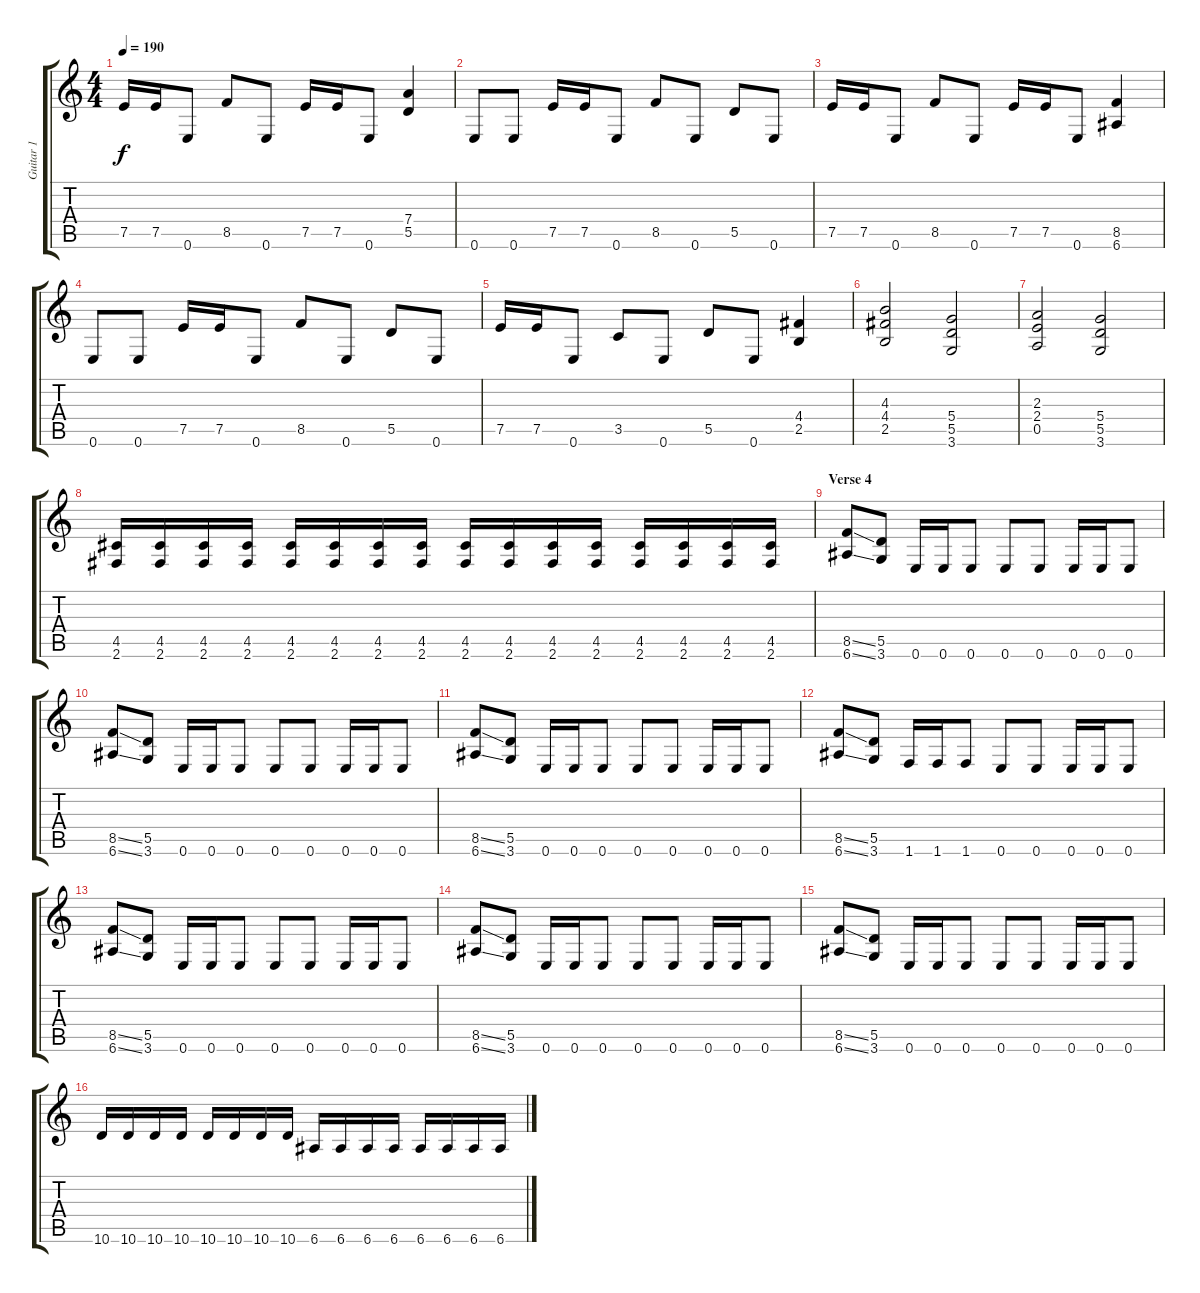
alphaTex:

\track ("Guitar 1" "Guitar 1") {instrument distortionguitar}
\staff {score tabs}
\tuning (E4 B3 G3 D3 A2 E2) {hide}
\ts (4 4)
\tempo 190
\clef g2
\ks c
7.5.16{dy f} 7.5.16 0.6.8 8.5.8 0.6.8 7.5.16 7.5.16 0.6.8 (7.4 5.5).4 |
0.6.8 0.6.8 7.5.16 7.5.16 0.6.8 8.5.8 0.6.8 5.5.8 0.6.8 |
7.5.16 7.5.16 0.6.8 8.5.8 0.6.8 7.5.16 7.5.16 0.6.8 (8.5 6.6).4 |
0.6.8 0.6.8 7.5.16 7.5.16 0.6.8 8.5.8 0.6.8 5.5.8 0.6.8 |
7.5.16 7.5.16 0.6.8 3.5.8 0.6.8 5.5.8 0.6.8 (4.4 2.5).4 |
(4.3 4.4 2.5).2 (5.4 5.5 3.6).2 |
(2.3 2.4 0.5).2 (5.4 5.5 3.6).2 |
(4.5 2.6).16 (4.5 2.6).16 (4.5 2.6).16 (4.5 2.6).16 (4.5 2.6).16 (4.5 2.6).16 (4.5 2.6).16 (4.5 2.6).16 (4.5 2.6).16 (4.5 2.6).16 (4.5 2.6).16 (4.5 2.6).16 (4.5 2.6).16 (4.5 2.6).16 (4.5 2.6).16 (4.5 2.6).16 |
\section ("" "Verse 4")
(8.5{ss} 6.6{ss}).8 (5.5 3.6).8 0.6.16 0.6.16 0.6.8 0.6.8 0.6.8 0.6.16 0.6.16 0.6.8 |
(8.5{ss} 6.6{ss}).8 (5.5 3.6).8 0.6.16 0.6.16 0.6.8 0.6.8 0.6.8 0.6.16 0.6.16 0.6.8 |
(8.5{ss} 6.6{ss}).8 (5.5 3.6).8 0.6.16 0.6.16 0.6.8 0.6.8 0.6.8 0.6.16 0.6.16 0.6.8 |
(8.5{ss} 6.6{ss}).8 (5.5 3.6).8 1.6.16 1.6.16 1.6.8 0.6.8 0.6.8 0.6.16 0.6.16 0.6.8 |
(8.5{ss} 6.6{ss}).8 (5.5 3.6).8 0.6.16 0.6.16 0.6.8 0.6.8 0.6.8 0.6.16 0.6.16 0.6.8 |
(8.5{ss} 6.6{ss}).8 (5.5 3.6).8 0.6.16 0.6.16 0.6.8 0.6.8 0.6.8 0.6.16 0.6.16 0.6.8 |
(8.5{ss} 6.6{ss}).8 (5.5 3.6).8 0.6.16 0.6.16 0.6.8 0.6.8 0.6.8 0.6.16 0.6.16 0.6.8 |
10.6.16 10.6.16 10.6.16 10.6.16 10.6.16 10.6.16 10.6.16 10.6.16 6.6.16 6.6.16 6.6.16 6.6.16 6.6.16 6.6.16 6.6.16 6.6.16
